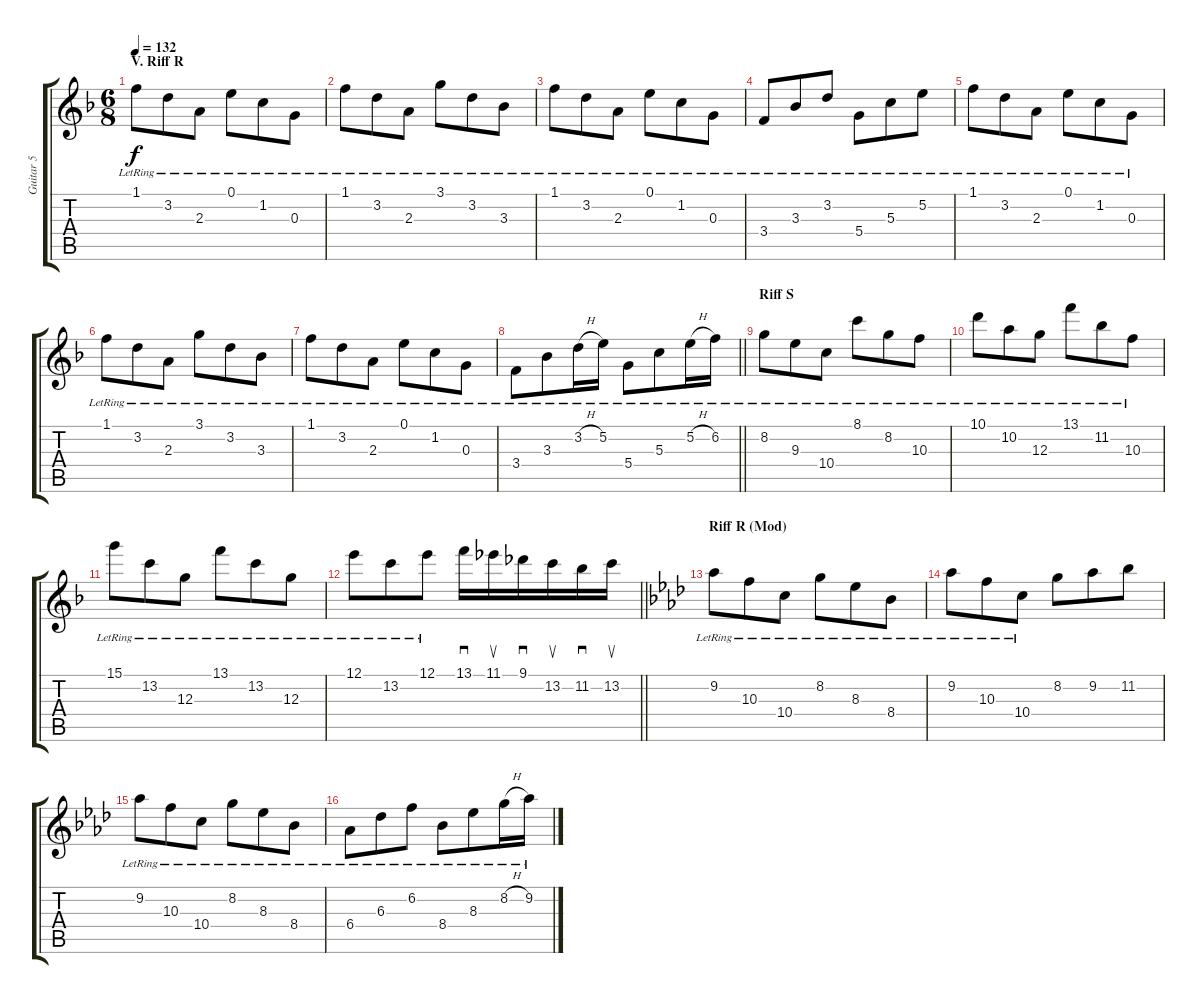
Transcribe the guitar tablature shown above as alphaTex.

\track ("Guitar 5" "Guitar 5") {instrument acousticguitarsteel}
\staff {score tabs}
\tuning (E4 B3 G3 D3 A2 E2) {hide}
\ts (6 8)
\section ("" "V. Riff R")
\tempo 132
\clef g2
\ks dminor
1.1{lr}.8{dy f} 3.2{lr}.8 2.3{lr}.8 0.1{lr}.8 1.2{lr}.8 0.3{lr}.8 |
1.1{lr}.8 3.2{lr}.8 2.3{lr}.8 3.1{lr}.8 3.2{lr}.8 3.3{lr}.8 |
1.1{lr}.8 3.2{lr}.8 2.3{lr}.8 0.1{lr}.8 1.2{lr}.8 0.3{lr}.8 |
3.4{lr}.8 3.3{lr}.8 3.2{lr}.8 5.4{lr}.8 5.3{lr}.8 5.2{lr}.8 |
1.1{lr}.8 3.2{lr}.8 2.3{lr}.8 0.1{lr}.8 1.2{lr}.8 0.3{lr}.8 |
1.1{lr}.8 3.2{lr}.8 2.3{lr}.8 3.1{lr}.8 3.2{lr}.8 3.3{lr}.8 |
1.1{lr}.8 3.2{lr}.8 2.3{lr}.8 0.1{lr}.8 1.2{lr}.8 0.3{lr}.8 |
\barLineRight lightlight
3.4{lr}.8 3.3{lr}.8 3.2{h lr}.16 5.2{lr}.16 5.4{lr}.8 5.3{lr}.8 5.2{h lr}.16 6.2{lr}.16 |
\section ("" "Riff S")
8.2{lr}.8 9.3{lr}.8 10.4{lr}.8 8.1{lr}.8 8.2{lr}.8 10.3{lr}.8 |
10.1{lr}.8 10.2{lr}.8 12.3{lr}.8 13.1{lr}.8 11.2{lr}.8 10.3{lr}.8 |
15.1{lr}.8 13.2{lr}.8 12.3{lr}.8 13.1{lr}.8 13.2{lr}.8 12.3{lr}.8 |
\barLineRight lightlight
12.1{lr}.8 13.2{lr}.8 12.1{lr}.8 13.1.16{sd} 11.1.16{su} 9.1.16{sd} 13.2.16{su} 11.2.16{sd} 13.2.16{su} |
\section ("" "Riff R (Mod)")
\ks fminor
9.2{lr}.8 10.3{lr}.8 10.4{lr}.8 8.2{lr}.8 8.3{lr}.8 8.4{lr}.8 |
9.2{lr}.8 10.3{lr}.8 10.4{lr}.8 8.2.8 9.2.8 11.2.8 |
9.2{lr}.8 10.3{lr}.8 10.4{lr}.8 8.2{lr}.8 8.3{lr}.8 8.4{lr}.8 |
6.4{lr}.8 6.3{lr}.8 6.2{lr}.8 8.4{lr}.8 8.3{lr}.8 8.2{h lr}.16 9.2{lr}.16
